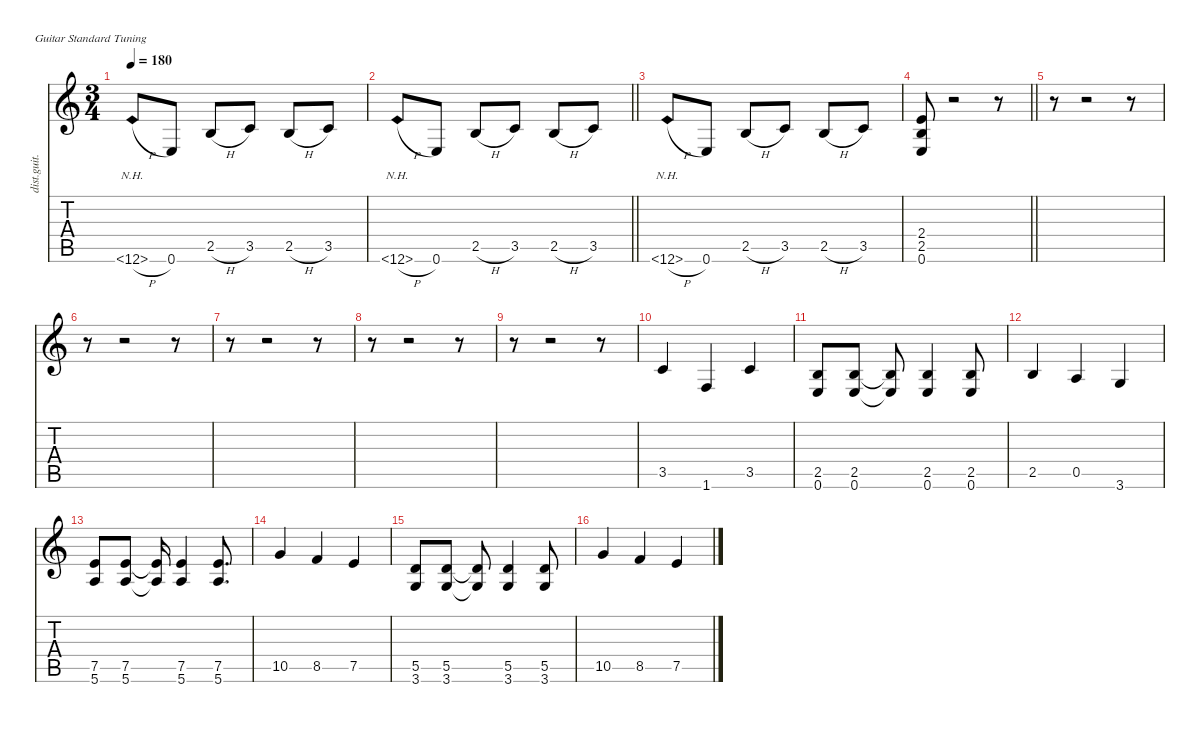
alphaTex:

\defaultSystemsLayout 4
\hideDynamics
\bracketExtendMode nobrackets
\track ("loe 2" "dist.guit.") {instrument distortionguitar}
\staff {score tabs}
\tuning (E4 B3 G3 D3 A2 E2)
\ts (3 4)
\tempo 180
\clef g2
\ks c
1.6{nh h}.8{dy f beam Up} 0.6.8{beam Up} 2.5{h}.8{beam Up} 3.5.8{beam Up} 2.5{h}.8{beam Up} 3.5.8{beam Up} |
\barLineRight lightlight
1.6{nh h}.8{beam Up} 0.6.8{beam Up} 2.5{h}.8{beam Up} 3.5.8{beam Up} 2.5{h}.8{beam Up} 3.5.8{beam Up} |
1.6{nh h}.8{beam Up} 0.6.8{beam Up} 2.5{h}.8{beam Up} 3.5.8{beam Up} 2.5{h}.8{beam Up} 3.5.8{beam Up} |
\barLineRight lightlight
(2.4 2.5 0.6).8{beam Up} r.2{beam Down} r.8{beam Down} |
r.8{beam Down} r.2{beam Down} r.8{beam Down} |
r.8{beam Down} r.2{beam Down} r.8{beam Down} |
r.8{beam Down} r.2{beam Down} r.8{beam Down} |
r.8{beam Down} r.2{beam Down} r.8{beam Down} |
r.8{beam Down} r.2{beam Down} r.8{beam Down} |
3.5.4{beam Up} 1.6.4{beam Up} 3.5.4{beam Up} |
(2.5 0.6).8{beam Up} (2.5 0.6).8{beam Up} (2.5{t} 0.6{t}).8{beam Up} (2.5 0.6).4{beam Up} (2.5 0.6).8{beam Up} |
2.5.4{beam Up} 0.5.4{beam Up} 3.6.4{beam Up} |
(7.5 5.6).8{beam Up} (7.5 5.6).8{beam Up} (7.5{t} 5.6{t}).16{beam Up} (7.5 5.6).4{beam Up} (7.5 5.6).8{d beam Up} |
10.5.4{beam Up} 8.5.4{beam Up} 7.5.4{beam Up} |
(5.5 3.6).8{beam Up} (5.5 3.6).8{beam Up} (5.5{t} 3.6{t}).8{beam Up} (5.5 3.6).4{beam Up} (5.5 3.6).8{beam Up} |
10.5.4{beam Up} 8.5.4{beam Up} 7.5.4{beam Up}
